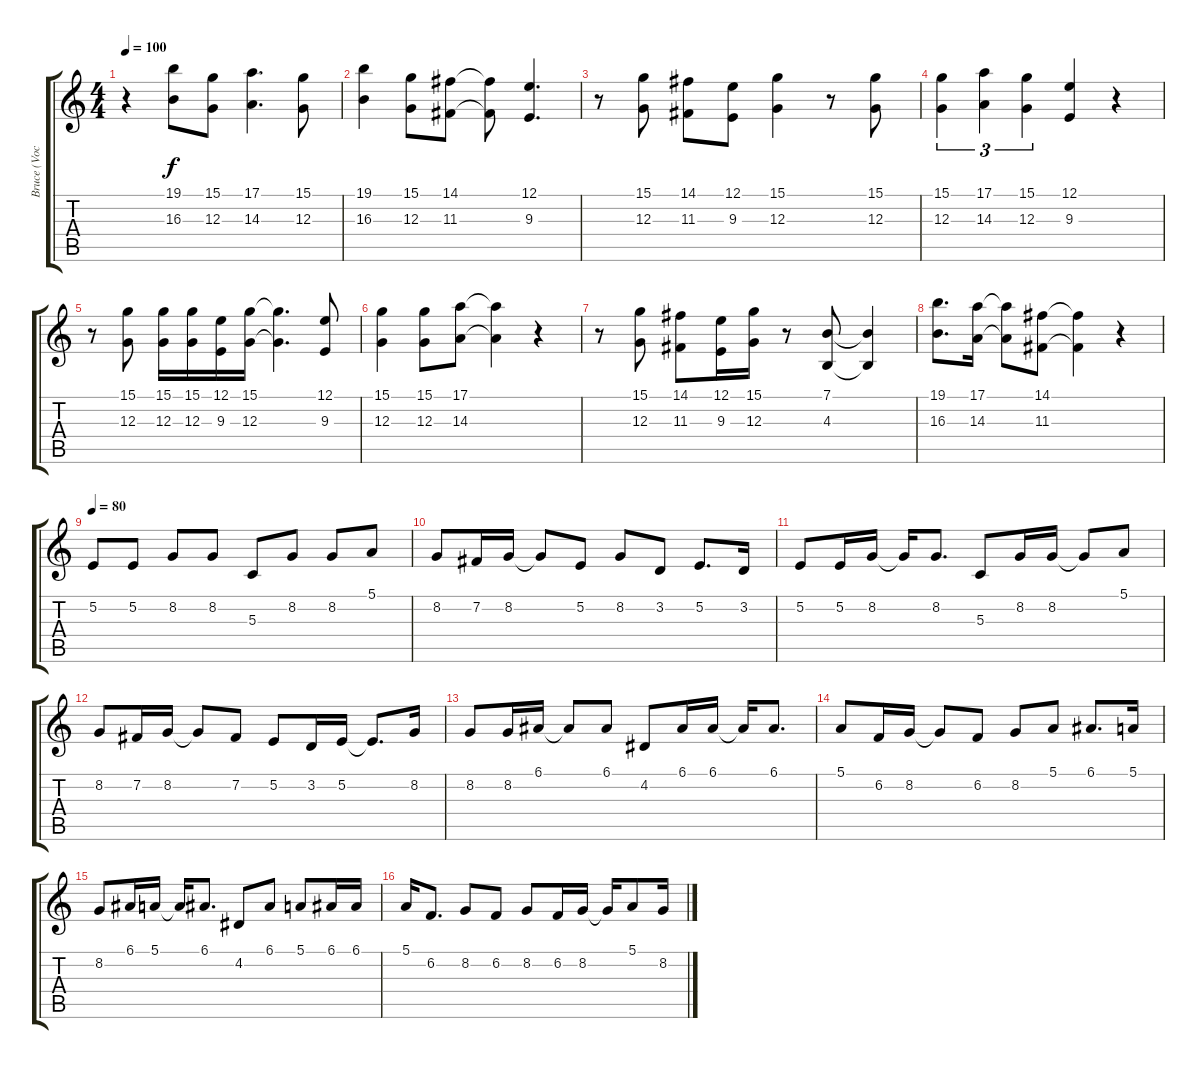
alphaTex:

\track ("Bruce (Vocals)" "Bruce (Voc") {instrument cello}
\staff {score tabs}
\tuning (E4 B3 G3 D3 A2 E2) {hide}
\ts (4 4)
\tempo 100
\clef g2
\ks c
r.4{dy f} (19.1 16.3).8 (15.1 12.3).8 (17.1 14.3).4{d} (15.1 12.3).8 |
(19.1 16.3).4 (15.1 12.3).8 (14.1 11.3).8 (14.1{t} 11.3{t}).8 (12.1 9.3).4{d} |
r.8 (15.1 12.3).8 (14.1 11.3).8 (12.1 9.3).8 (15.1 12.3).4 r.8 (15.1 12.3).8 |
(15.1 12.3).4{tu (3 2)} (17.1 14.3).4{tu (3 2)} (15.1 12.3).4{tu (3 2)} (12.1 9.3).4 r.4 |
r.8 (15.1 12.3).8 (15.1 12.3).16 (15.1 12.3).16 (12.1 9.3).16 (15.1 12.3).16 (15.1{t} 12.3{t}).4{d} (12.1 9.3).8 |
(15.1 12.3).4 (15.1 12.3).8 (17.1 14.3).8 (17.1{t} 14.3{t}).4 r.4 |
r.8 (15.1 12.3).8 (14.1 11.3).8 (12.1 9.3).16 (15.1 12.3).16 r.8 (7.1 4.3).8 (7.1{t} 4.3{t}).4 |
(19.1 16.3).8{d} (17.1 14.3).16 (17.1{t} 14.3{t}).8 (14.1 11.3).8 (14.1{t} 11.3{t}).4 r.4 |
\tempo 80
5.2.8 5.2.8 8.2.8 8.2.8 5.3.8 8.2.8 8.2.8 5.1.8 |
8.2.8 7.2.16 8.2.16 8.2{t}.8 5.2.8 8.2.8 3.2.8 5.2.8{d} 3.2.16 |
5.2.8 5.2.16 8.2.16 8.2{t}.16 8.2.8{d} 5.3.8 8.2.16 8.2.16 8.2{t}.8 5.1.8 |
8.2.8 7.2.16 8.2.16 8.2{t}.8 7.2.8 5.2.8 3.2.16 5.2.16 5.2{t}.8{d} 8.2.16 |
8.2.8 8.2.16 6.1.16 6.1{t}.8 6.1.8 4.2.8 6.1.16 6.1.16 6.1{t}.16 6.1.8{d} |
5.1.8 6.2.16 8.2.16 8.2{t}.8 6.2.8 8.2.8 5.1.8 6.1.8{d} 5.1.16 |
8.2.8 6.1.16 5.1.16 5.1{t}.16 6.1.8{d} 4.2.8 6.1.8 5.1.8 6.1.16 6.1.16 |
5.1.16 6.2.8{d} 8.2.8 6.2.8 8.2.8 6.2.16 8.2.16 8.2{t}.16 5.1.8 8.2.16
